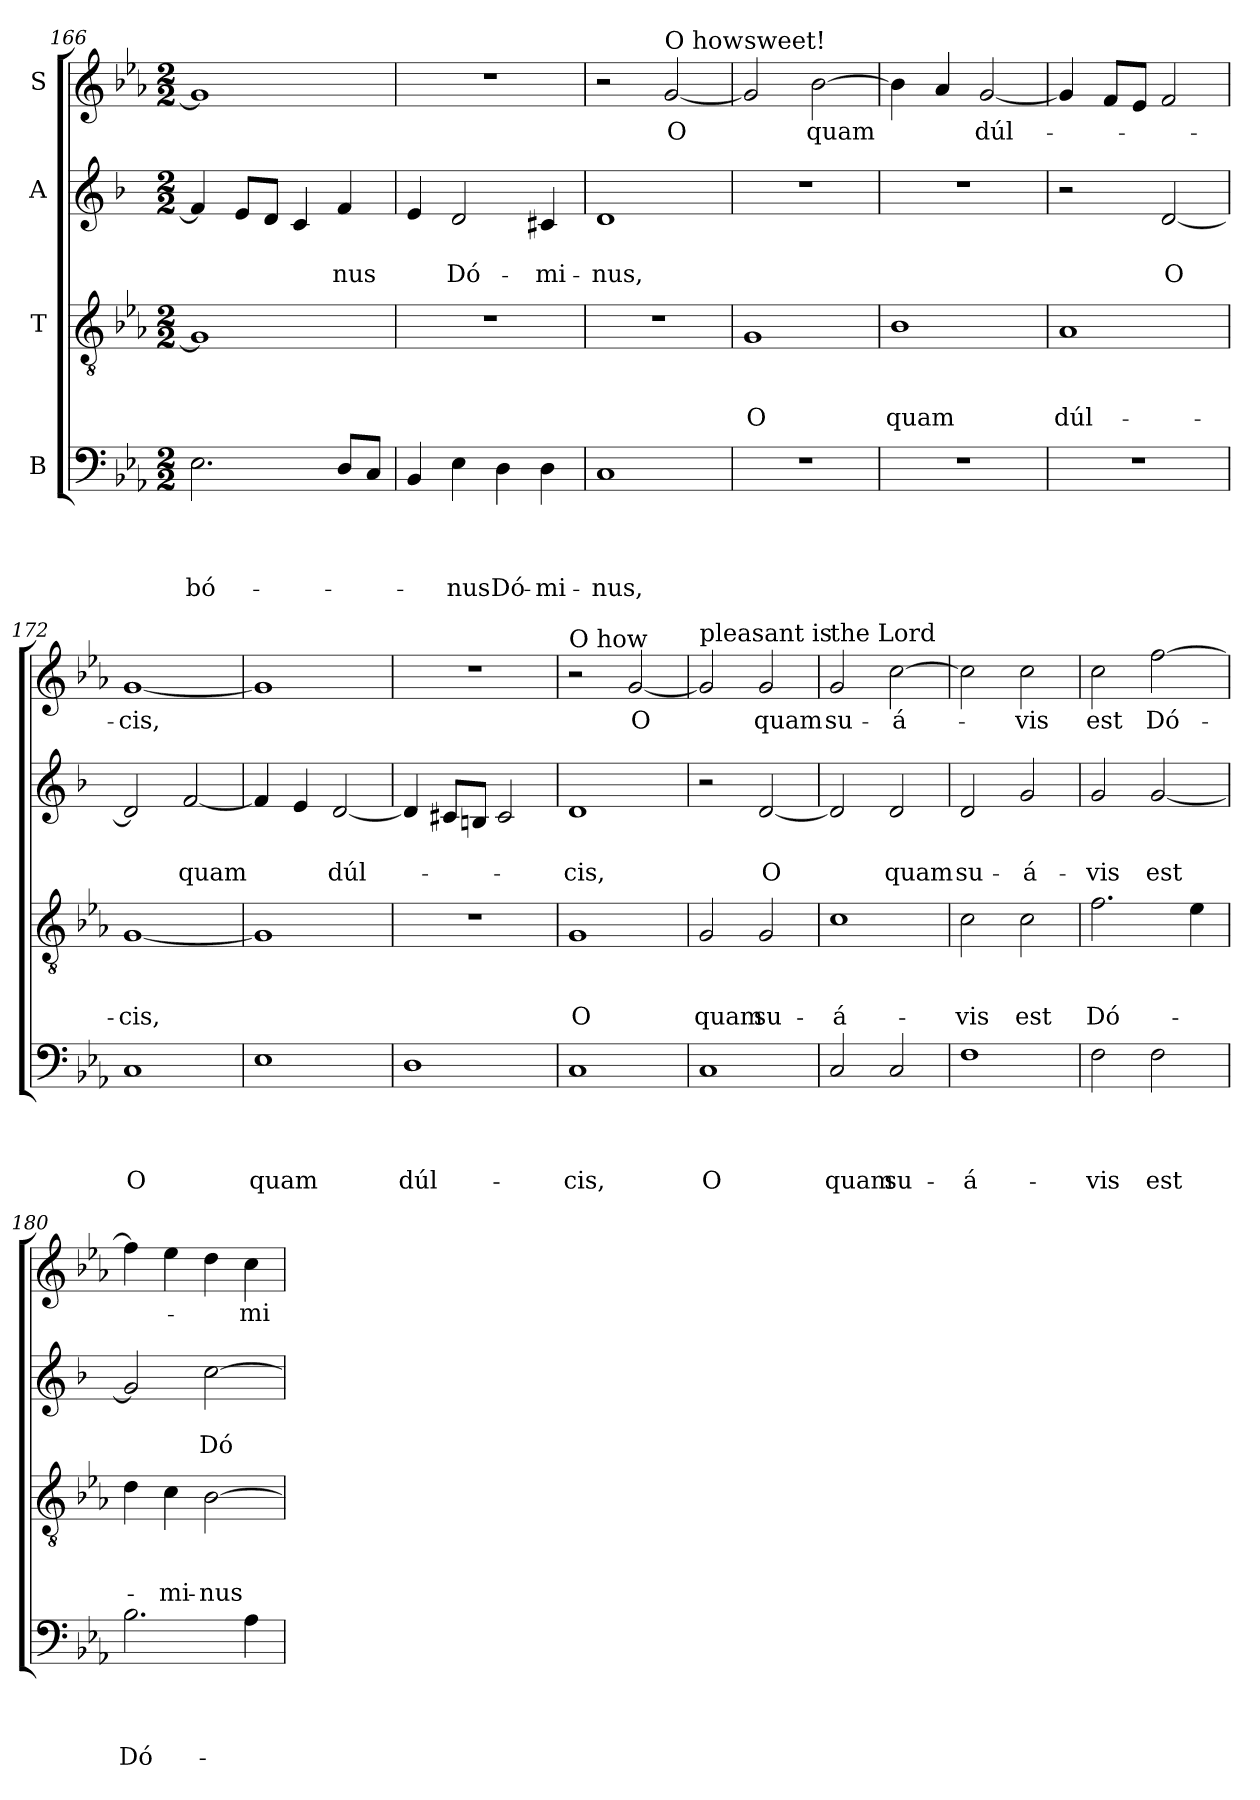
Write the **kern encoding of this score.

**kern	**text	**text	**text	**text	**kern	**text	**text	**text	**kern	**text	**text	**kern	**text
*part4	*part4	*part4	*part4	*part4	*part3	*part3	*part3	*part3	*part2	*part2	*part2	*part1	*part1
*staff4	*staff4	*staff4	*staff4	*staff4	*staff3	*staff3	*staff3	*staff3	*staff2	*staff2	*staff2	*staff1	*staff1
*I"B	*	*	*	*	*I"T	*	*	*	*I"A	*	*	*I"S	*
!!LO:LB:g=z
*clefF4	*	*	*	*	*clefGv2	*	*	*	*clefG2	*	*	*clefG2	*
*	*	*	*	*	*	*	*	*	*ITrd1c2	*	*	*	*
*k[b-e-a-]	*	*	*	*	*k[b-e-a-]	*	*	*	*k[b-e-a-]	*	*	*k[b-e-a-]	*
*E-:	*	*	*	*	*E-:	*	*	*	*E-:	*	*	*E-:	*
*M2/2	*	*	*	*	*M2/2	*	*	*	*M2/2	*	*	*M2/2	*
=166	=166	=166	=166	=166	=166	=166	=166	=166	=166	=166	=166	=166	=166
!	!	!	!	!LO:LY:b	!	!	!	!	!	!	!	!	!
2.E-\	.	.	.	bó-	1G]	.	.	.	4e-/]	.	.	1g]	.
.	.	.	.	.	.	.	.	.	8d/L	.	.	.	.
.	.	.	.	.	.	.	.	.	8c/J	.	.	.	.
.	.	.	.	.	.	.	.	.	4B-/	.	.	.	.
!	!	!	!	!	!	!	!	!	!	!	!LO:LY:b	!	!
8D/L	.	.	.	.	.	.	.	.	4e-/	.	-nus	.	.
8C/J	.	.	.	.	.	.	.	.	.	.	.	.	.
=167	=167	=167	=167	=167	=167	=167	=167	=167	=167	=167	=167	=167	=167
4BB-/	.	.	.	.	1r	.	.	.	4d/	.	.	1r	.
!	!	!	!	!LO:LY:b	!	!	!	!	!	!	!LO:LY:b	!	!
4E-\	.	.	.	-nus	.	.	.	.	2c/	.	Dó-	.	.
!	!	!	!	!LO:LY:b	!	!	!	!	!	!	!	!	!
4D\	.	.	.	Dó-	.	.	.	.	.	.	.	.	.
!	!	!	!	!LO:LY:b	!	!	!	!	!	!	!LO:LY:b	!	!
4D\	.	.	.	-mi-	.	.	.	.	4B/	.	-mi-	.	.
=168	=168	=168	=168	=168	=168	=168	=168	=168	=168	=168	=168	=168	=168
!	!	!	!	!LO:LY:b	!	!	!	!	!	!	!LO:LY:b	!	!
1C	.	.	.	-nus,	1r	.	.	.	1c	.	-nus,	2r	.
!	!	!	!	!	!	!	!	!	!	!	!	!LO:TX:a:t=O how	!
!	!	!	!	!	!	!	!	!	!	!	!	!	!LO:LY:b
.	.	.	.	.	.	.	.	.	.	.	.	[2g/	O
=169	=169	=169	=169	=169	=169	=169	=169	=169	=169	=169	=169	=169	=169
!	!	!	!	!	!	!	!	!	!	!	!	!LO:TX:a:t=sweet!	!
!	!	!	!	!	!	!	!	!LO:LY:b	!	!	!	!	!
1r	.	.	.	.	1G	.	.	O	1r	.	.	2g/]	.
!	!	!	!	!	!	!	!	!	!	!	!	!	!LO:LY:b
.	.	.	.	.	.	.	.	.	.	.	.	[2b-\	quam
=170	=170	=170	=170	=170	=170	=170	=170	=170	=170	=170	=170	=170	=170
!	!	!	!	!	!	!	!	!LO:LY:b	!	!	!	!	!
1r	.	.	.	.	1B-	.	.	quam	1r	.	.	4b-\]	.
.	.	.	.	.	.	.	.	.	.	.	.	4a-/	.
!	!	!	!	!	!	!	!	!	!	!	!	!	!LO:LY:b
.	.	.	.	.	.	.	.	.	.	.	.	[2g/	dúl-
=171	=171	=171	=171	=171	=171	=171	=171	=171	=171	=171	=171	=171	=171
!	!	!	!	!	!	!	!	!LO:LY:b	!	!	!	!	!
1r	.	.	.	.	1A-	.	.	dúl-	2r	.	.	4g/]	.
.	.	.	.	.	.	.	.	.	.	.	.	8f/L	.
.	.	.	.	.	.	.	.	.	.	.	.	8e-/J	.
!	!	!	!	!	!	!	!	!	!	!	!LO:LY:b	!	!
.	.	.	.	.	.	.	.	.	[2c/	.	O	2f/	.
!!LO:PB:g=z
=172	=172	=172	=172	=172	=172	=172	=172	=172	=172	=172	=172	=172	=172
!	!	!	!	!LO:LY:b	!	!	!	!LO:LY:b	!	!	!	!	!LO:LY:b
1C	.	.	.	O	[1G	.	.	-cis,	2c/]	.	.	[1g	-cis,
!	!	!	!	!	!	!	!	!	!	!	!LO:LY:b	!	!
.	.	.	.	.	.	.	.	.	[2e-/	.	quam	.	.
=173	=173	=173	=173	=173	=173	=173	=173	=173	=173	=173	=173	=173	=173
!	!	!	!	!LO:LY:b	!	!	!	!	!	!	!	!	!
1E-	.	.	.	quam	1G]	.	.	.	4e-/]	.	.	1g]	.
.	.	.	.	.	.	.	.	.	4d/	.	.	.	.
!	!	!	!	!	!	!	!	!	!	!	!LO:LY:b	!	!
.	.	.	.	.	.	.	.	.	[2c/	.	dúl-	.	.
=174	=174	=174	=174	=174	=174	=174	=174	=174	=174	=174	=174	=174	=174
!	!	!	!	!LO:LY:b	!	!	!	!	!	!	!	!	!
1D	.	.	.	dúl-	1r	.	.	.	4c/]	.	.	1r	.
.	.	.	.	.	.	.	.	.	8B/L	.	.	.	.
.	.	.	.	.	.	.	.	.	8A/J	.	.	.	.
.	.	.	.	.	.	.	.	.	2B/	.	.	.	.
=175	=175	=175	=175	=175	=175	=175	=175	=175	=175	=175	=175	=175	=175
!	!	!	!	!	!	!	!	!	!	!	!	!LO:TX:a:t=O how	!
!	!	!	!	!LO:LY:b	!	!	!	!LO:LY:b	!	!	!LO:LY:b	!	!
1C	.	.	.	-cis,	1G	.	.	O	1c	.	-cis,	2r	.
!	!	!	!	!	!	!	!	!	!	!	!	!	!LO:LY:b
.	.	.	.	.	.	.	.	.	.	.	.	[2g/	O
=176	=176	=176	=176	=176	=176	=176	=176	=176	=176	=176	=176	=176	=176
!	!	!	!	!	!	!	!	!	!	!	!	!LO:TX:a:t=pleasant is	!
!	!	!	!	!LO:LY:b	!	!	!	!LO:LY:b	!	!	!	!	!
1C	.	.	.	O	2G/	.	.	quam	2r	.	.	2g/]	.
!	!	!	!	!	!	!	!	!LO:LY:b	!	!	!LO:LY:b	!	!LO:LY:b
.	.	.	.	.	2G/	.	.	su-	[2c/	.	O	2g/	quam
=177	=177	=177	=177	=177	=177	=177	=177	=177	=177	=177	=177	=177	=177
!	!	!	!	!	!	!	!	!	!	!	!	!LO:TX:a:t=the Lord	!
!	!	!	!	!LO:LY:b	!	!	!	!LO:LY:b	!	!	!	!	!LO:LY:b
2C/	.	.	.	quam	1c	.	.	-á-	2c/]	.	.	2g/	su-
!	!	!	!	!LO:LY:b	!	!	!	!	!	!	!LO:LY:b	!	!LO:LY:b
2C/	.	.	.	su-	.	.	.	.	2c/	.	quam	[2cc\	-á-
=178	=178	=178	=178	=178	=178	=178	=178	=178	=178	=178	=178	=178	=178
!	!	!	!	!LO:LY:b	!	!	!	!LO:LY:b	!	!	!LO:LY:b	!	!
1F	.	.	.	-á-	2c\	.	.	-vis	2c/	.	su-	2cc\]	.
!	!	!	!	!	!	!	!	!LO:LY:b	!	!	!LO:LY:b	!	!LO:LY:b
.	.	.	.	.	2c\	.	.	est	2f/	.	-á-	2cc\	-vis
!!LO:LB:g=z
=179	=179	=179	=179	=179	=179	=179	=179	=179	=179	=179	=179	=179	=179
!	!	!	!	!LO:LY:b	!	!	!	!LO:LY:b	!	!	!LO:LY:b	!	!LO:LY:b
2F\	.	.	.	-vis	2.f\	.	.	Dó-	2f/	.	-vis	2cc\	est
!	!	!	!	!LO:LY:b	!	!	!	!	!	!	!LO:LY:b	!	!LO:LY:b
2F\	.	.	.	est	.	.	.	.	[2f/	.	est	[2ff\	Dó-
.	.	.	.	.	4e-\	.	.	.	.	.	.	.	.
=180	=180	=180	=180	=180	=180	=180	=180	=180	=180	=180	=180	=180	=180
!	!	!	!	!LO:LY:b	!	!	!	!	!	!	!	!	!
2.B-\	.	.	.	Dó-	4d\	.	.	.	2f/]	.	.	4ff\]	.
!	!	!	!	!	!	!	!	!LO:LY:b	!	!	!	!	!
.	.	.	.	.	4c\	.	.	-mi-	.	.	.	4ee-\	.
!	!	!	!	!	!	!	!	!LO:LY:b	!	!	!LO:LY:b	!	!
.	.	.	.	.	[2B-\	.	.	-nus	[2b-\	.	Dó-	4dd\	.
!	!	!	!	!	!	!	!	!	!	!	!	!	!LO:LY:b
4A-\	.	.	.	.	.	.	.	.	.	.	.	4cc\	-mi-
=	=	=	=	=	=	=	=	=	=	=	=	=	=
*-	*-	*-	*-	*-	*-	*-	*-	*-	*-	*-	*-	*-	*-
